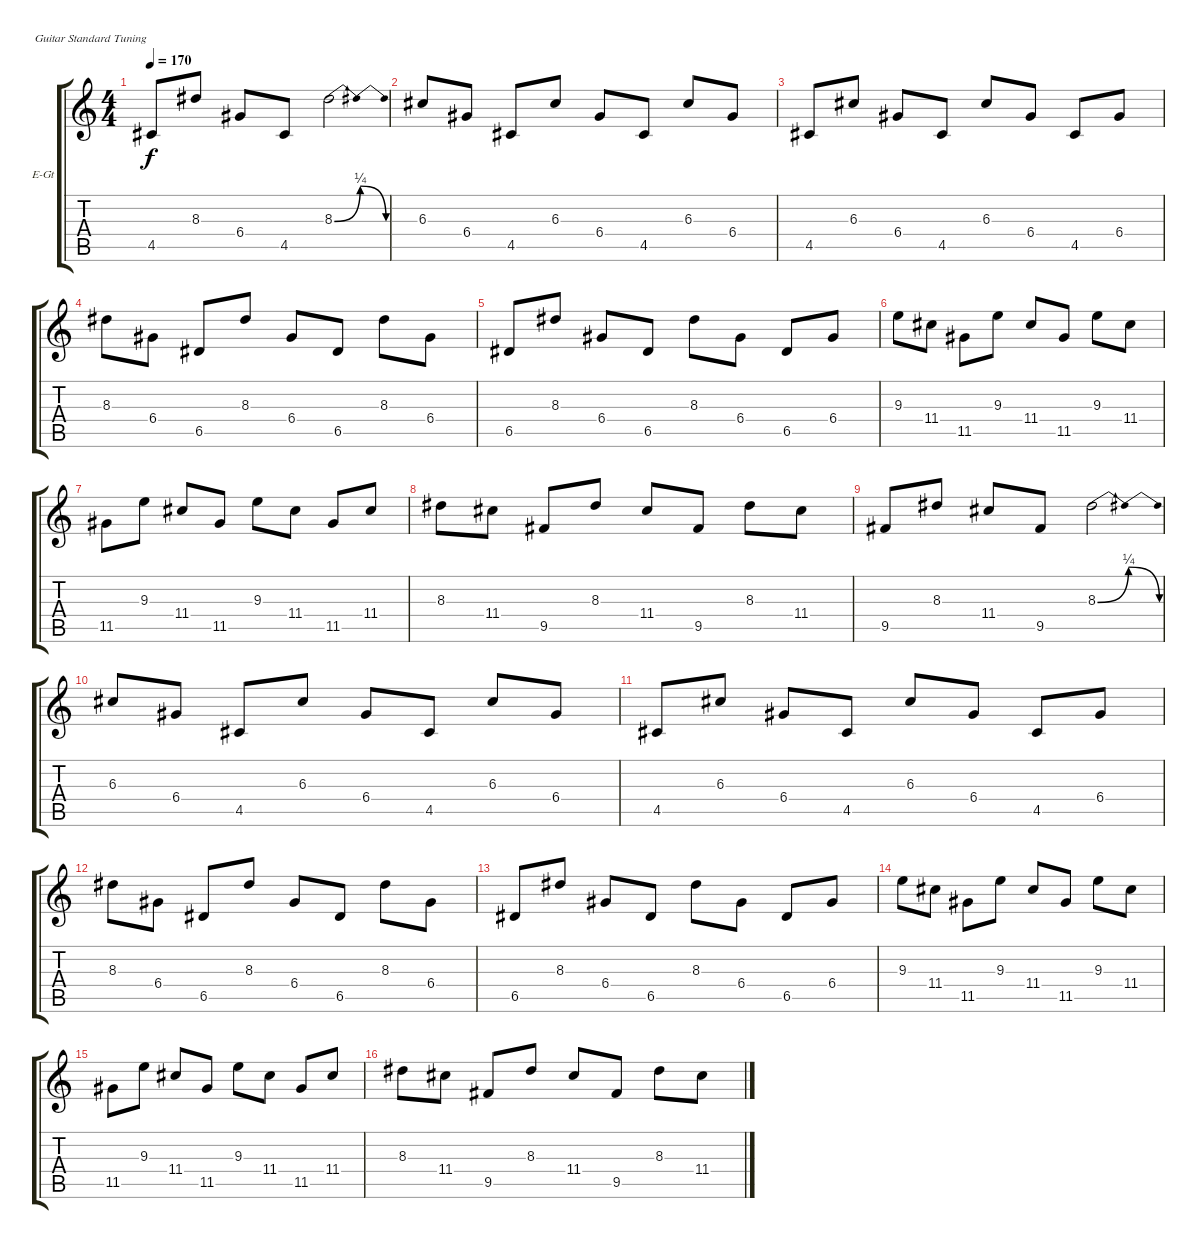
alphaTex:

\bracketExtendMode groupsimilarinstruments
\firstSystemTrackNameOrientation horizontal
\otherSystemsTrackNameOrientation horizontal
\track ("Ñåðåãà" "E-Gt") {instrument distortionguitar}
\staff {score tabs}
\tuning (E4 B3 G3 D3 A2 E2)
\ts (4 4)
\tempo 170
\clef g2
\ks c
4.5.8{dy f} 8.3.8 6.4.8 4.5.8 8.3{be (bendrelease 0 0 30 1 30 1 60 0)}.2 |
6.3.8 6.4.8 4.5.8 6.3.8 6.4.8 4.5.8 6.3.8 6.4.8 |
4.5.8 6.3.8 6.4.8 4.5.8 6.3.8 6.4.8 4.5.8 6.4.8 |
8.3.8 6.4.8 6.5.8 8.3.8 6.4.8 6.5.8 8.3.8 6.4.8 |
6.5.8 8.3.8 6.4.8 6.5.8 8.3.8 6.4.8 6.5.8 6.4.8 |
9.3.8 11.4.8 11.5.8 9.3.8 11.4.8 11.5.8 9.3.8 11.4.8 |
11.5.8 9.3.8 11.4.8 11.5.8 9.3.8 11.4.8 11.5.8 11.4.8 |
8.3.8 11.4.8 9.5.8 8.3.8 11.4.8 9.5.8 8.3.8 11.4.8 |
9.5.8 8.3.8 11.4.8 9.5.8 8.3{be (bendrelease 0 0 30 1 30 1 60 0)}.2 |
6.3.8 6.4.8 4.5.8 6.3.8 6.4.8 4.5.8 6.3.8 6.4.8 |
4.5.8 6.3.8 6.4.8 4.5.8 6.3.8 6.4.8 4.5.8 6.4.8 |
8.3.8 6.4.8 6.5.8 8.3.8 6.4.8 6.5.8 8.3.8 6.4.8 |
6.5.8 8.3.8 6.4.8 6.5.8 8.3.8 6.4.8 6.5.8 6.4.8 |
9.3.8 11.4.8 11.5.8 9.3.8 11.4.8 11.5.8 9.3.8 11.4.8 |
11.5.8 9.3.8 11.4.8 11.5.8 9.3.8 11.4.8 11.5.8 11.4.8 |
8.3.8 11.4.8 9.5.8 8.3.8 11.4.8 9.5.8 8.3.8 11.4.8
